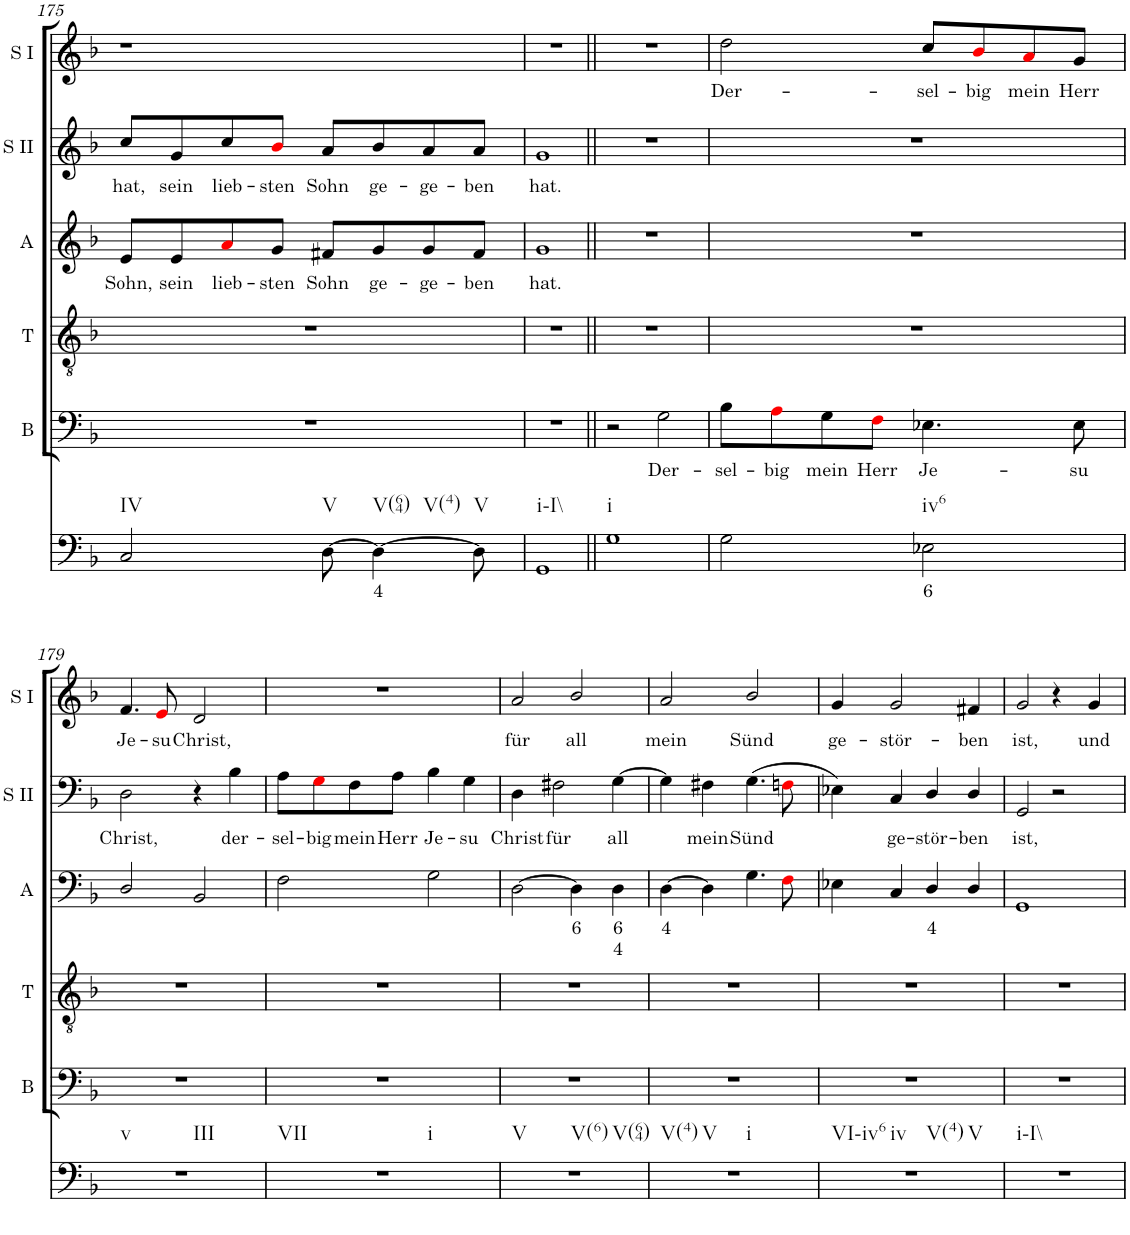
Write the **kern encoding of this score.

**kern	**text	**kern	**text	**kern	**kern	**text	**text	**kern	**text	**kern	**text
*part6	*part6	*part5	*part5	*part4	*part3	*part3	*part3	*part2	*part2	*part1	*part1
*staff6	*staff6	*staff5	*staff5	*staff4	*staff3	*staff3	*staff3	*staff2	*staff2	*staff1	*staff1
*I"Continuo	*	*I"Bass	*	*I"Tenor	*I"Alto	*	*	*I"Soprano II	*	*I"Soprano I	*
*	*	*I'B	*	*I'T	*I'A	*	*	*I'S II	*	*I'S I	*
!!LO:PB:g=z
*clefF4	*	*clefF4	*	*clefF4	*clefF4	*	*	*clefGv2	*	*clefG2	*
*k[b-]	*	*k[b-]	*	*k[b-]	*k[b-]	*	*	*k[b-]	*	*k[b-]	*
*M4/4	*	*M4/4	*	*M4/4	*M4/4	*	*	*M4/4	*	*M4/4	*
=175	=175	=175	=175	=175	=175	=175	=175	=175	=175	=175	=175
!LO:TX:b:t=IV	!	!	!	!	!	!	!	!	!	!	!
!	!	!	!	!	!	!LO:LY:b	!	!	!LO:LY:b	!	!
2C/	.	1r	.	1r	8e/L	Sohn,	.	8cc/L	hat,	1r	.
!	!	!	!	!	!	!LO:LY:b	!	!	!LO:LY:b	!	!
.	.	.	.	.	8e/	sein	.	8g/	sein	.	.
!	!	!	!	!	!	!LO:LY:b	!	!	!LO:LY:b	!	!
.	.	.	.	.	8ai/	lieb-	.	8cc/	lieb-	.	.
!	!	!	!	!	!	!LO:LY:b	!	!	!LO:LY:b	!	!
.	.	.	.	.	8g/J	sten	.	8b-i/J	sten	.	.
!LO:TX:b:t=V	!	!	!	!	!	!	!	!	!	!	!
!	!	!	!	!	!	!LO:LY:b	!	!	!LO:LY:b	!	!
[8D\	.	.	.	.	8f#X/L	Sohn	.	8a/L	Sohn	.	.
!LO:TX:b:t=V(64)	!	!	!	!	!	!	!	!	!	!	!
!LO:TX:b:t=V(4)	!	!	!	!	!	!	!	!	!	!	!
!	!LO:LY:b	!	!	!	!	!LO:LY:b	!	!	!LO:LY:b	!	!
4D\_	4	.	.	.	8g/	ge-	.	8b-/	ge-	.	.
!	!	!	!	!	!	!LO:LY:b	!	!	!LO:LY:b	!	!
.	.	.	.	.	8g/	ge-	.	8a/	ge-	.	.
!LO:TX:b:t=V	!	!	!	!	!	!	!	!	!	!	!
!	!	!	!	!	!	!LO:LY:b	!	!	!LO:LY:b	!	!
8D\]	.	.	.	.	8f#/J	ben	.	8a/J	ben	.	.
=176	=176	=176	=176	=176	=176	=176	=176	=176	=176	=176	=176
!LO:TX:b:t=i\\-I\\	!	!	!	!	!	!	!	!	!	!	!
!	!	!	!	!	!	!LO:LY:b	!	!	!LO:LY:b	!	!
1GG	.	1r	.	1r	1g	hat.	.	1g	hat.	1r	.
=177||	=177||	=177||	=177||	=177||	=177||	=177||	=177||	=177||	=177||	=177||	=177||
!LO:TX:b:t=i	!	!	!	!	!	!	!	!	!	!	!
1G	.	2r	.	1r	1r	.	.	1r	.	1r	.
!	!	!	!LO:LY:b	!	!	!	!	!	!	!	!
.	.	2G\	Der-	.	.	.	.	.	.	.	.
=178	=178	=178	=178	=178	=178	=178	=178	=178	=178	=178	=178
!	!	!	!LO:LY:b	!	!	!	!	!	!	!	!LO:LY:b
2G\	.	8B-\L	sel-	1r	1r	.	.	1r	.	2dd\	Der-
!	!	!	!LO:LY:b	!	!	!	!	!	!	!	!
.	.	8Ai\	big	.	.	.	.	.	.	.	.
!	!	!	!LO:LY:b	!	!	!	!	!	!	!	!
.	.	8G\	mein	.	.	.	.	.	.	.	.
!	!	!	!LO:LY:b	!	!	!	!	!	!	!	!
.	.	8Fi\J	Herr	.	.	.	.	.	.	.	.
!LO:TX:b:t=iv6	!	!	!	!	!	!	!	!	!	!	!
!	!LO:LY:b	!	!LO:LY:b	!	!	!	!	!	!	!	!LO:LY:b
2E-X\	6	4.E-X\	Je-	.	.	.	.	.	.	8cc/L	sel-
!	!	!	!	!	!	!	!	!	!	!	!LO:LY:b
.	.	.	.	.	.	.	.	.	.	8b-i/	big
!	!	!	!	!	!	!	!	!	!	!	!LO:LY:b
.	.	.	.	.	.	.	.	.	.	8ai/	mein
!	!	!	!LO:LY:b	!	!	!	!	!	!	!	!LO:LY:b
.	.	8E-\	su	.	.	.	.	.	.	8g/J	Herr
!!LO:LB:g=z
=179	=179	=179	=179	=179	=179	=179	=179	=179	=179	=179	=179
!LO:TX:b:t=v	!	!	!	!	!	!	!	!	!	!	!
!LO:TX:b:t=III	!	!	!	!	!	!	!	!	!	!	!
!	!	!	!	!	!	!	!	!	!LO:LY:b	!	!LO:LY:b
1r	.	1r	.	1r	2D/	.	.	2D\	Christ,	4.f/	Je-
!	!	!	!	!	!	!	!	!	!	!	!LO:LY:b
.	.	.	.	.	.	.	.	.	.	8ei/	su
!	!	!	!	!	!	!	!	!	!	!	!LO:LY:b
.	.	.	.	.	2BB-/	.	.	4r	.	2d/	Christ,
!	!	!	!	!	!	!	!	!	!LO:LY:b	!	!
.	.	.	.	.	.	.	.	4B-\	der-	.	.
=180	=180	=180	=180	=180	=180	=180	=180	=180	=180	=180	=180
!LO:TX:b:t=VII	!	!	!	!	!	!	!	!	!	!	!
!LO:TX:b:t=i	!	!	!	!	!	!	!	!	!	!	!
!	!	!	!	!	!	!	!	!	!LO:LY:b	!	!
1r	.	1r	.	1r	2F\	.	.	8A\L	sel-	1r	.
!	!	!	!	!	!	!	!	!	!LO:LY:b	!	!
.	.	.	.	.	.	.	.	8Gi\	big	.	.
!	!	!	!	!	!	!	!	!	!LO:LY:b	!	!
.	.	.	.	.	.	.	.	8F\	mein	.	.
!	!	!	!	!	!	!	!	!	!LO:LY:b	!	!
.	.	.	.	.	.	.	.	8A\J	Herr	.	.
!	!	!	!	!	!	!	!	!	!LO:LY:b	!	!
.	.	.	.	.	2G\	.	.	4B-\	Je-	.	.
!	!	!	!	!	!	!	!	!	!LO:LY:b	!	!
.	.	.	.	.	.	.	.	4G\	su	.	.
=181	=181	=181	=181	=181	=181	=181	=181	=181	=181	=181	=181
!LO:TX:b:t=V	!	!	!	!	!	!	!	!	!	!	!
!LO:TX:b:t=V(6)	!	!	!	!	!	!	!	!	!	!	!
!LO:TX:b:t=V(64)	!	!	!	!	!	!	!	!	!	!	!
!	!	!	!	!	!	!	!	!	!LO:LY:b	!	!LO:LY:b
1r	.	1r	.	1r	[2D\	.	.	4D\	Christ	2a/	für
!	!	!	!	!	!	!	!	!	!LO:LY:b	!	!
.	.	.	.	.	.	.	.	2F#X\	für	.	.
!	!	!	!	!	!	!LO:LY:b	!	!	!	!	!LO:LY:b
.	.	.	.	.	4D\]	6	.	.	.	2b-/	all
!	!	!	!	!	!	!LO:LY:b	!LO:LY:b	!	!LO:LY:b	!	!
.	.	.	.	.	4D\	6	4	[4G\	all	.	.
=182	=182	=182	=182	=182	=182	=182	=182	=182	=182	=182	=182
!LO:TX:b:t=V(4)	!	!	!	!	!	!	!	!	!	!	!
!LO:TX:b:t=V	!	!	!	!	!	!	!	!	!	!	!
!LO:TX:b:t=i	!	!	!	!	!	!	!	!	!	!	!
!	!	!	!	!	!	!LO:LY:b	!	!	!	!	!LO:LY:b
1r	.	1r	.	1r	[4D\	4	.	4G\]	.	2a/	mein
!	!	!	!	!	!	!	!	!	!LO:LY:b	!	!
.	.	.	.	.	4D\]	.	.	4F#X\	mein	.	.
!	!	!	!	!	!	!	!	!	!LO:LY:b	!	!LO:LY:b
.	.	.	.	.	4.G\	.	.	(4.G\	Sünd	2b-/	Sünd
.	.	.	.	.	8Fi\	.	.	8Fni\	.	.	.
=183	=183	=183	=183	=183	=183	=183	=183	=183	=183	=183	=183
!LO:TX:b:t=VI-iv6	!	!	!	!	!	!	!	!	!	!	!
!LO:TX:b:t=iv	!	!	!	!	!	!	!	!	!	!	!
!LO:TX:b:t=V(4)	!	!	!	!	!	!	!	!	!	!	!
!LO:TX:b:t=V	!	!	!	!	!	!	!	!	!	!	!
!	!	!	!	!	!	!	!	!	!	!	!LO:LY:b
1r	.	1r	.	1r	4E-X\	.	.	4E-X\)	.	4g/	ge-
!	!	!	!	!	!	!	!	!	!LO:LY:b	!	!LO:LY:b
.	.	.	.	.	4C/	.	.	4C/	ge-	2g/	stör-
!	!	!	!	!	!	!LO:LY:b	!	!	!LO:LY:b	!	!
.	.	.	.	.	4D/	4	.	4D/	stör-	.	.
!	!	!	!	!	!	!	!	!	!LO:LY:b	!	!LO:LY:b
.	.	.	.	.	4D/	.	.	4D/	ben	4f#X/	ben
=184	=184	=184	=184	=184	=184	=184	=184	=184	=184	=184	=184
!LO:TX:b:t=i\\-I\\	!	!	!	!	!	!	!	!	!	!	!
!	!	!	!	!	!	!	!	!	!LO:LY:b	!	!LO:LY:b
1r	.	1r	.	1r	1GG	.	.	2GG/	ist,	2g/	ist,
.	.	.	.	.	.	.	.	2r	.	4r	.
!	!	!	!	!	!	!	!	!	!	!	!LO:LY:b
.	.	.	.	.	.	.	.	.	.	4g/	und
=	=	=	=	=	=	=	=	=	=	=	=
*-	*-	*-	*-	*-	*-	*-	*-	*-	*-	*-	*-
